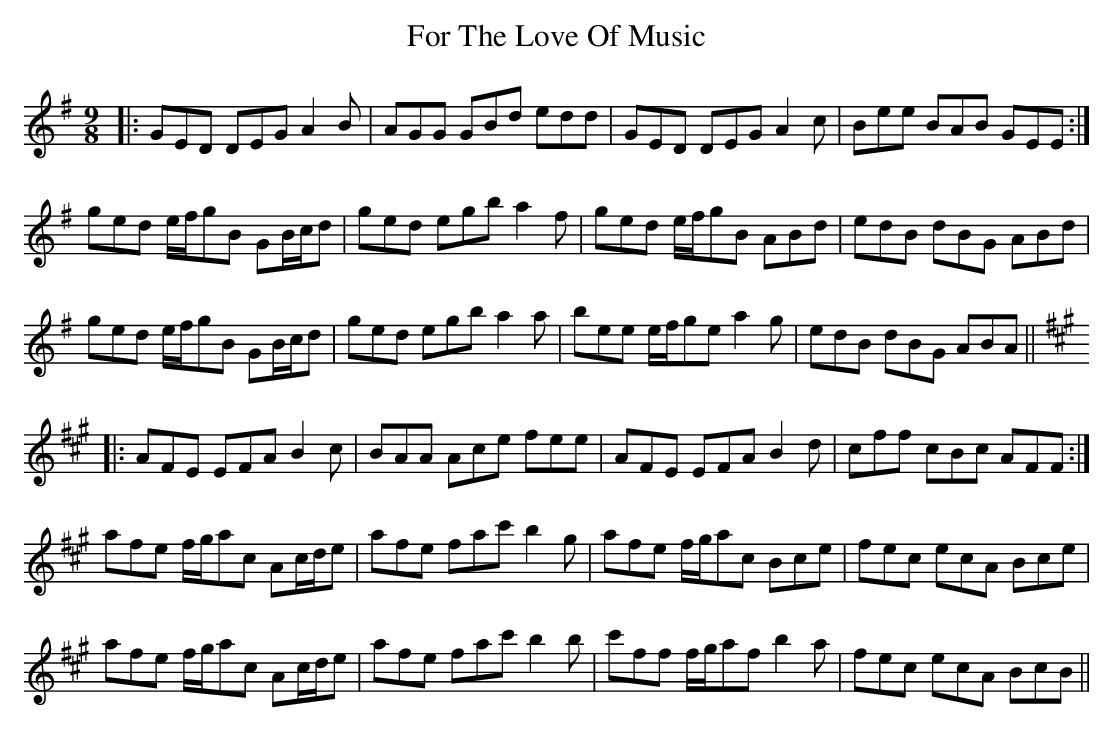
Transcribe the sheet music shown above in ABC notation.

X:1
T: For The Love Of Music
M: 9/8
L: 1/8
K: Gmaj
|:GED DEG A2B|AGG GBd edd|GED DEG A2c|Bee BAB GEE:|
ged e/2f/2gB GB/2c/2d|ged egb a2f|ged e/2f/2gB ABd|edB dBG ABd|
ged e/2f/2gB GB/2c/2d|ged egb a2a|bee e/2f/2ge a2g|edB dBG ABA||
K: Amaj
|:AFE EFA B2c|BAA Ace fee|AFE EFA B2d|cff cBc AFF:|
afe f/2g/2ac Ac/2d/2e|afe fac' b2g|afe f/2g/2ac Bce|fec ecA Bce|
afe f/2g/2ac Ac/2d/2e|afe fac' b2b|c'ff f/2g/2af b2a|fec ecA BcB||
